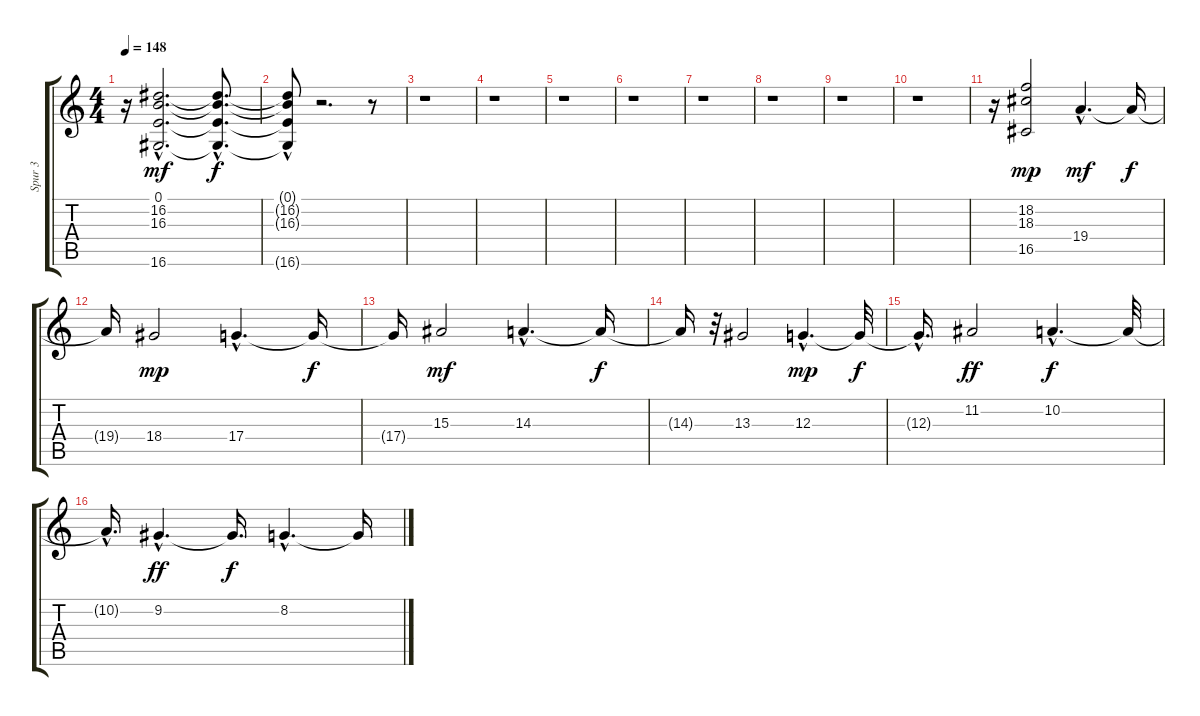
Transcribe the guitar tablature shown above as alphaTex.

\track ("Spur 3" "Spur 3") {instrument rockorgan}
\staff {score tabs}
\tuning (E4 B3 G3 D3 A2 E2) {hide}
\ts (4 4)
\tempo 148
\clef g2
\ks c
r.16{dy f} (0.1{hac} 16.2{hac} 16.3{hac} 16.6{hac}).2{d dy mf} (0.1{hac t} 16.2{hac t} 16.3{hac t} 16.6{hac t}).8{d dy f} |
(0.1{hac t} 16.2{t} 16.3{t} 16.6{hac t}).8 r.2{d} r.8 |
r.1 |
r.1 |
r.1 |
r.1 |
r.1 |
r.1 |
r.1 |
r.1 |
r.16 (18.2 18.3 16.5).2{dy mp} 19.4{hac}.4{d dy mf} 19.4{t}.16{dy f} |
19.4{t}.16 18.4.2{dy mp} 17.4{hac}.4{d} 17.4{t}.16{dy f} |
17.4{t}.16 15.3.2{dy mf} 14.3{hac}.4{d} 14.3{t}.16{dy f} |
14.3{t}.16 r.32 13.3.2 12.3{hac}.4{d dy mp} 12.3{t}.32{dy f} |
12.3{hac t}.16{d} 11.2.2{dy ff} 10.2{hac}.4{d dy f} 10.2{t}.32 |
10.2{hac t}.16{d} 9.2{hac}.4{d dy ff} 9.2{t}.16{d dy f} 8.2{hac}.4{d} 8.2{t}.16
